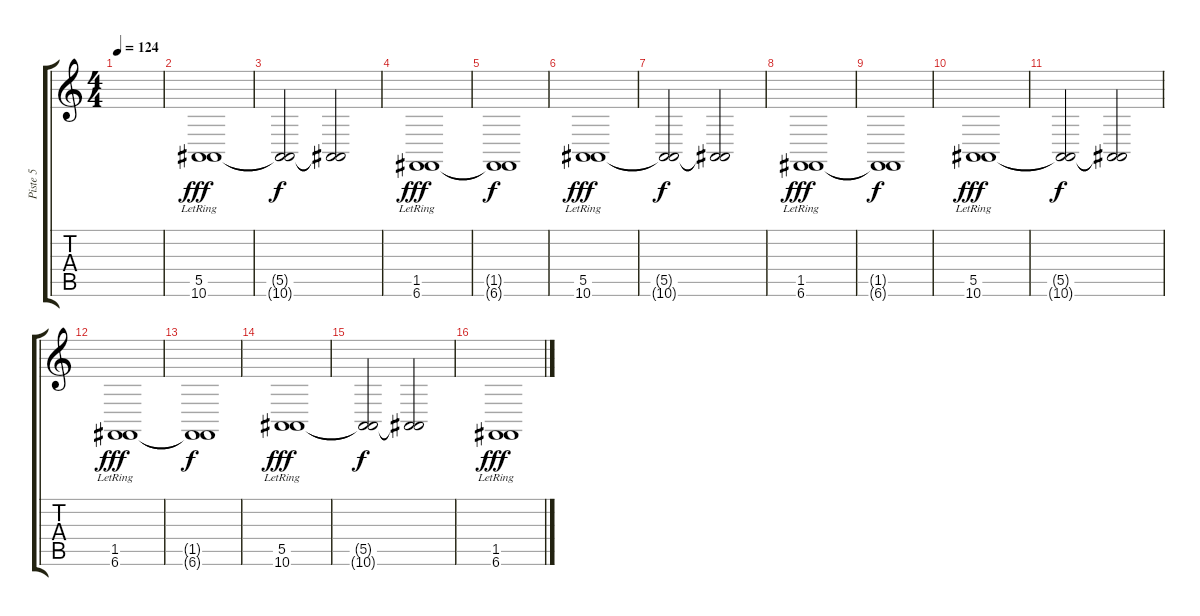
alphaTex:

\track ("Piste 5" "Piste 5") {instrument brightacousticpiano}
\staff {score tabs}
\tuning (C4 G3 Eb3 Bb2 F2 C2) {hide}
\ts (4 4)
\tempo 124
\clef g2
\ks c
|
(5.5{lr} 10.6{lr}).1{dy fff} |
(5.5{t} 10.6{t}).2{dy f} (5.5{t} 10.6{t}).2 |
(1.5 6.6{lr}).1{dy fff} |
(1.5{t} 6.6{t}).1{dy f} |
(5.5{lr} 10.6{lr}).1{dy fff} |
(5.5{t} 10.6{t}).2{dy f} (5.5{t} 10.6{t}).2 |
(1.5{lr} 6.6{lr}).1{dy fff} |
(1.5{t} 6.6{t}).1{dy f} |
(5.5{lr} 10.6{lr}).1{dy fff} |
(5.5{t} 10.6{t}).2{dy f} (5.5{t} 10.6{t}).2 |
(1.5{lr} 6.6{lr}).1{dy fff} |
(1.5{t} 6.6{t}).1{dy f} |
(5.5{lr} 10.6{lr}).1{dy fff} |
(5.5{t} 10.6{t}).2{dy f} (5.5{t} 10.6{t}).2 |
(1.5{lr} 6.6{lr}).1{dy fff}
